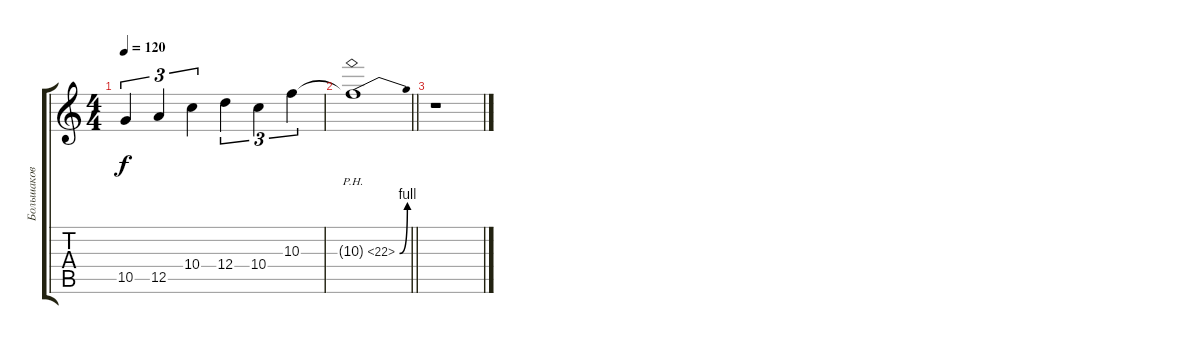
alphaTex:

\track ("Большаков Михаил ( Соло гитара )" "Большаков ") {instrument overdrivenguitar}
\staff {score tabs}
\tuning (E4 B3 G3 D3 A2 E2) {hide}
\ts (4 4)
\tempo 120
\clef g2
\ks c
10.5.4{tu (3 2) dy f} 12.5.4{tu (3 2)} 10.4.4{tu (3 2)} 12.4.4{tu (3 2)} 10.4.4{tu (3 2)} 10.3.4{tu (3 2)} |
\barLineRight lightlight
10.3{be (bend 0 0 60 4) ph 12 t}.1 |
r.1
